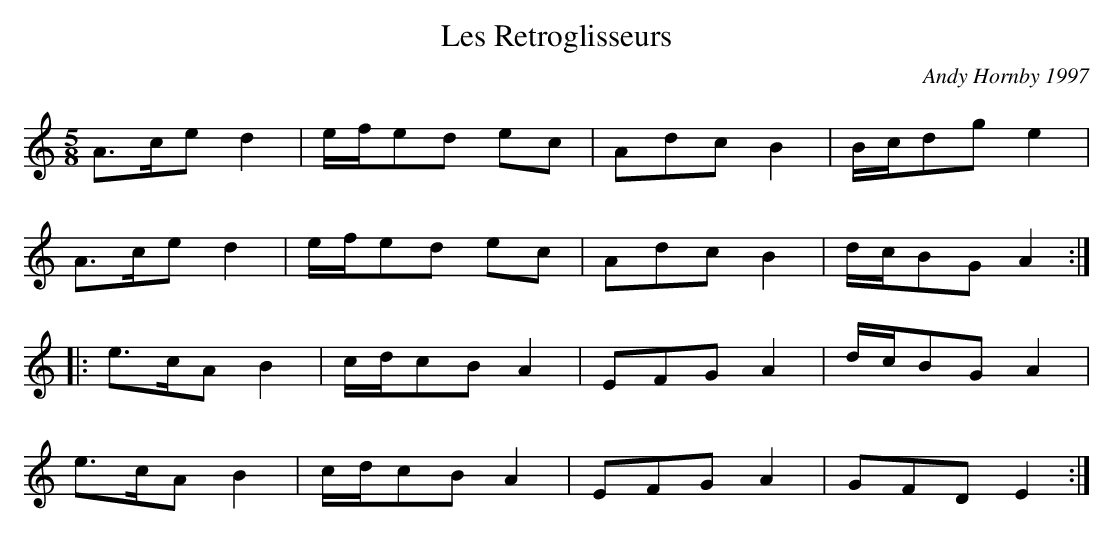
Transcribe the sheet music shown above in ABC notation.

X:1
T:Les Retroglisseurs
C:Andy Hornby 1997
L:1/16
M:5/8
K:C major
A3ce2 d4|efe2d2 e2c2|A2d2c2 B4|Bcd2g2 e4|
A3ce2 d4|efe2d2 e2c2|A2d2c2 B4|dcB2G2 A4:|
|:e3cA2 B4|cdc2B2 A4|E2F2G2 A4|dcB2G2 A4|
e3cA2 B4|cdc2B2 A4|E2F2G2 A4|G2F2D2 E4:|
